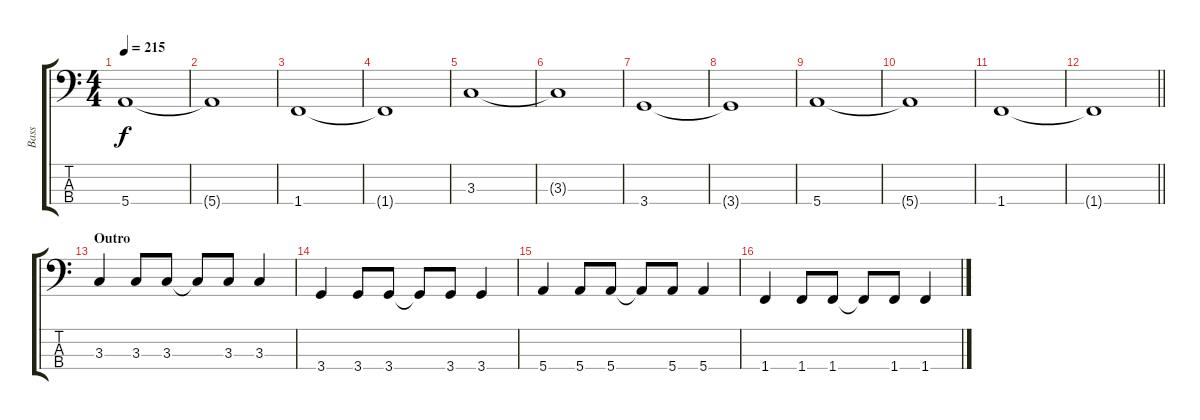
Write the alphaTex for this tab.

\track ("Bass" "Bass") {instrument electricbassfinger}
\staff {score tabs}
\tuning (G2 D2 A1 E1) {hide}
\ts (4 4)
\tempo 215
\clef f4
\ks c
5.4.1{dy f} |
5.4{t}.1 |
1.4.1 |
1.4{t}.1 |
3.3.1 |
3.3{t}.1 |
3.4.1 |
3.4{t}.1 |
5.4.1 |
5.4{t}.1 |
1.4.1 |
\barLineRight lightlight
1.4{t}.1 |
\section ("" "Outro")
3.3.4 3.3.8 3.3.8 3.3{t}.8 3.3.8 3.3.4 |
3.4.4 3.4.8 3.4.8 3.4{t}.8 3.4.8 3.4.4 |
5.4.4 5.4.8 5.4.8 5.4{t}.8 5.4.8 5.4.4 |
1.4.4 1.4.8 1.4.8 1.4{t}.8 1.4.8 1.4.4
